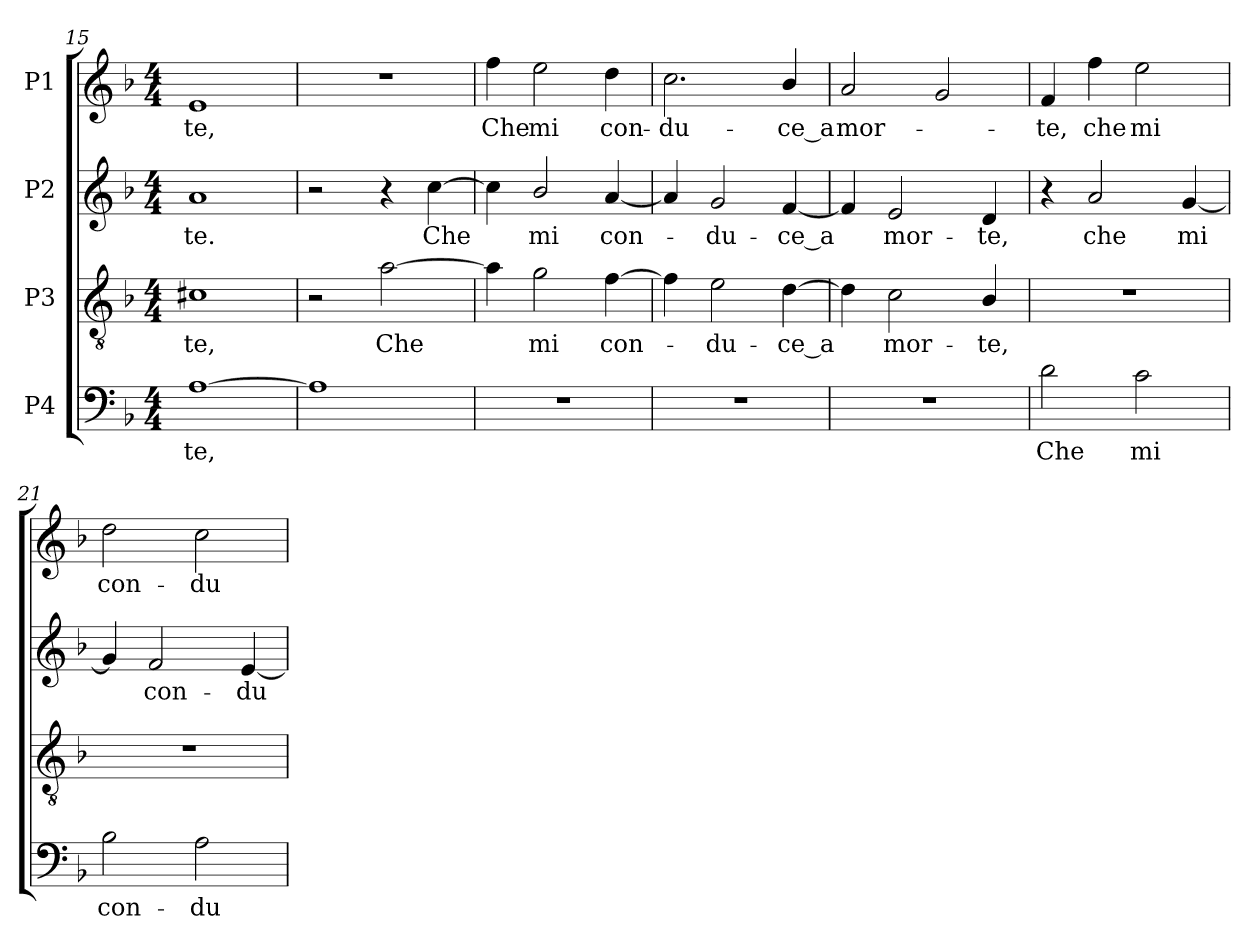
**kern	**text	**kern	**text	**kern	**text	**kern	**text
*part4	*part4	*part3	*part3	*part2	*part2	*part1	*part1
*staff4	*staff4	*staff3	*staff3	*staff2	*staff2	*staff1	*staff1
*I"P4	*	*I"P3	*	*I"P2	*	*I"P1	*
*clefF4	*	*clefGv2	*	*clefG2	*	*clefG2	*
*	*	*ITrd7c12	*	*	*	*	*
*k[b-]	*	*k[b-]	*	*k[b-]	*	*k[b-]	*
*F:	*	*F:	*	*F:	*	*F:	*
*M4/4	*	*M4/4	*	*M4/4	*	*M4/4	*
=15	=15	=15	=15	=15	=15	=15	=15
!	!LO:LY:b:color=#000000	!	!	!	!	!	!
!	!	!	!LO:LY:b:color=#000000	!	!	!	!
!	!	!	!	!	!LO:LY:b:color=#000000	!	!
!	!	!	!	!	!	!	!LO:LY:b:color=#000000
[1Ai	-te,	1C#Xi	-te,	1ai	-te.	1ei	-te,
=16	=16	=16	=16	=16	=16	=16	=16
1Ai]	.	2r	.	2r	.	1r	.
!	!	!	!LO:LY:b:color=#000000	!	!	!	!
.	.	[2Ai\	Che	4r	.	.	.
!	!	!	!	!	!LO:LY:b:color=#000000	!	!
.	.	.	.	[4cci\	Che	.	.
=17	=17	=17	=17	=17	=17	=17	=17
!	!	!	!	!	!	!	!LO:LY:b:color=#000000
1r	.	4Ai\]	.	4cci\]	.	4ffi\	Che
!	!	!	!LO:LY:b:color=#000000	!	!	!	!
!	!	!	!	!	!LO:LY:b:color=#000000	!	!
!	!	!	!	!	!	!	!LO:LY:b:color=#000000
.	.	2Gi\	mi	2b-i/	mi	2eei\	mi
!	!	!	!LO:LY:b:color=#000000	!	!	!	!
!	!	!	!	!	!LO:LY:b:color=#000000	!	!
!	!	!	!	!	!	!	!LO:LY:b:color=#000000
.	.	[4Fi\	con-	[4ai/	con-	4ddi\	con-
=18	=18	=18	=18	=18	=18	=18	=18
!	!	!	!	!	!	!	!LO:LY:b:color=#000000
1r	.	4Fi\]	.	4ai/]	.	2.cci\	-du-
!	!	!	!LO:LY:b:color=#000000	!	!	!	!
!	!	!	!	!	!LO:LY:b:color=#000000	!	!
.	.	2Ei\	-du-	2gi/	-du-	.	.
!	!	!	!LO:LY:b:color=#000000	!	!	!	!
!	!	!	!	!	!LO:LY:b:color=#000000	!	!
!	!	!	!	!	!	!	!LO:LY:b:color=#000000
.	.	[4Di\	-ce_a	[4fi/	-ce_a	4b-i/	-ce_a
!!LO:PB:g=z
=19	=19	=19	=19	=19	=19	=19	=19
!	!	!	!	!	!	!	!LO:LY:b:color=#000000
1r	.	4Di\]	.	4fi/]	.	2ai/	mor-
!	!	!	!LO:LY:b:color=#000000	!	!	!	!
!	!	!	!	!	!LO:LY:b:color=#000000	!	!
.	.	2Ci\	mor-	2ei/	mor-	.	.
.	.	.	.	.	.	2gi/	.
!	!	!	!LO:LY:b:color=#000000	!	!	!	!
!	!	!	!	!	!LO:LY:b:color=#000000	!	!
.	.	4BB-i/	-te,	4di/	-te,	.	.
=20	=20	=20	=20	=20	=20	=20	=20
!	!LO:LY:b:color=#000000	!	!	!	!	!	!
!	!	!	!	!	!	!	!LO:LY:b:color=#000000
2di\	Che	1r	.	4r	.	4fi/	-te,
!	!	!	!	!	!LO:LY:b:color=#000000	!	!
!	!	!	!	!	!	!	!LO:LY:b:color=#000000
.	.	.	.	2ai/	che	4ffi\	che
!	!LO:LY:b:color=#000000	!	!	!	!	!	!
!	!	!	!	!	!	!	!LO:LY:b:color=#000000
2ci\	mi	.	.	.	.	2eei\	mi
!	!	!	!	!	!LO:LY:b:color=#000000	!	!
.	.	.	.	[4gi/	mi	.	.
=21	=21	=21	=21	=21	=21	=21	=21
!	!LO:LY:b:color=#000000	!	!	!	!	!	!
!	!	!	!	!	!	!	!LO:LY:b:color=#000000
2B-i\	con-	1r	.	4gi/]	.	2ddi\	con-
!	!	!	!	!	!LO:LY:b:color=#000000	!	!
.	.	.	.	2fi/	con-	.	.
!	!LO:LY:b:color=#000000	!	!	!	!	!	!
!	!	!	!	!	!	!	!LO:LY:b:color=#000000
2Ai\	-du-	.	.	.	.	2cci\	-du-
!	!	!	!	!	!LO:LY:b:color=#000000	!	!
.	.	.	.	[4ei/	-du	.	.
=	=	=	=	=	=	=	=
*-	*-	*-	*-	*-	*-	*-	*-
